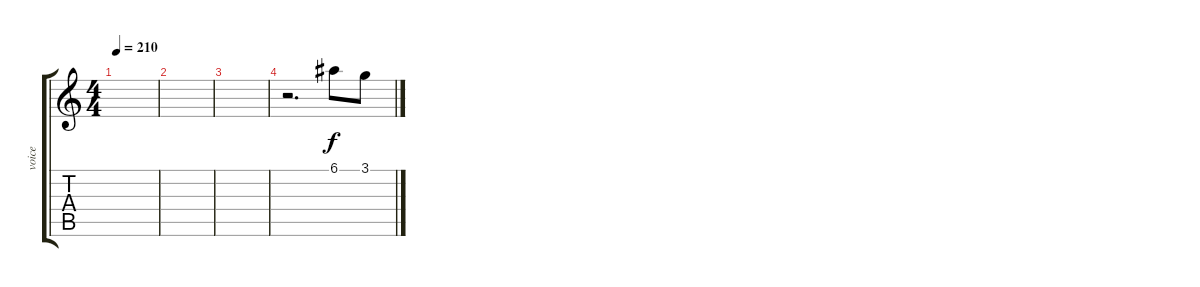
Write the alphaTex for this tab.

\track ("voice" "voice") {instrument electricguitarclean}
\staff {score tabs}
\tuning (E4 B3 G3 D3 A2 E2) {hide}
\ts (4 4)
\tempo 210
\clef g2
\ks c
|
|
|
r.2{d} 6.1.8 3.1.8
